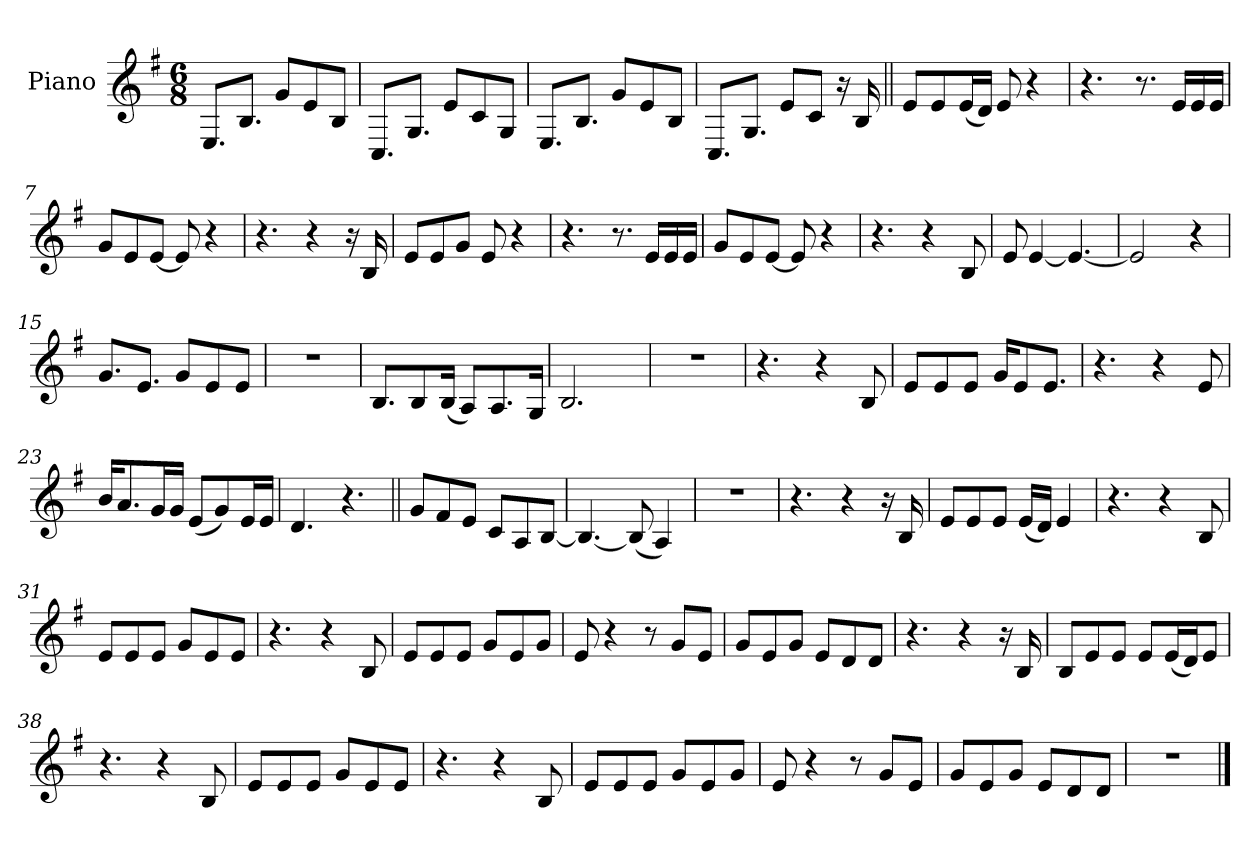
**kern
*part1
*staff1
*I"Piano
*I'Pno.
*clefG2
*k[f#]
*M6/8
*MM105
=1
8.E!L
8.B!J
8g!L
8e!
8B!J
=2
8.C!L
8.G!J
8e!L
8c!
8G!J
=3
8.E!L
8.B!J
8g!L
8e!
8B!J
=4
8.C!L
8.G!J
8e!L
8c!J
16r
16B
=5||
8eL
8e
(<16eL
16dJJ)
8e
4r
=6
4.r
8.r
16eLL
16e
16eJJ
=7
8gL
8e
[8eJ
8e]
4r
=8
4.r
4r
16r
16B
=9
8eL
8e
8gJ
8e
4r
=10
4.r
8.r
16eLL
16e
16eJJ
=11
8gL
8e
[8eJ
8e]
4r
=12
4.r
4r
8B
=13
8e
[4e
4.e_
=14
2e]
4r
=15
8.gL
8.eJ
8gL
8e
8eJ
=16
2.r
=17
8.BL
8B
(<16BJk
8AL)
8.A
16GJk
=18
2.B
=19
2.r
=20
4.r
4r
8B
=21
8eL
8e
8eJ
16gKL
8e
8.eJ
=22
4.r
4r
8e
=23
16bKL
8.a
16gL
16gJJ
(<8eL
8g)
16eL
16eJJ
=24
4.d
4.r
=25||
8gL
8f#
8eJ
8cL
8A
[8BJ
=26
4.B_
(<8B]
4A)
=27
2.r
=28
4.r
4r
16r
16B
=29
8eL
8e
8eJ
(<16eLL
16dJJ)
4e
=30
4.r
4r
8B
=31
8eL
8e
8eJ
8gL
8e
8eJ
=32
4.r
4r
8B
=33
8eL
8e
8eJ
8gL
8e
8gJ
=34
8e
4r
8r
8gL
8eJ
=35
8gL
8e
8gJ
8eL
8d
8dJ
=36
4.r
4r
16r
16B
=37
8BL
8e
8eJ
8eL
(<16eL
16dJ)
8eJ
=38
4.r
4r
8B
=39
8eL
8e
8eJ
8gL
8e
8eJ
=40
4.r
4r
8B
=41
8eL
8e
8eJ
8gL
8e
8gJ
=42
8e
4r
8r
8gL
8eJ
=43
8gL
8e
8gJ
8eL
8d
8dJ
=44
2.r
==
*-
